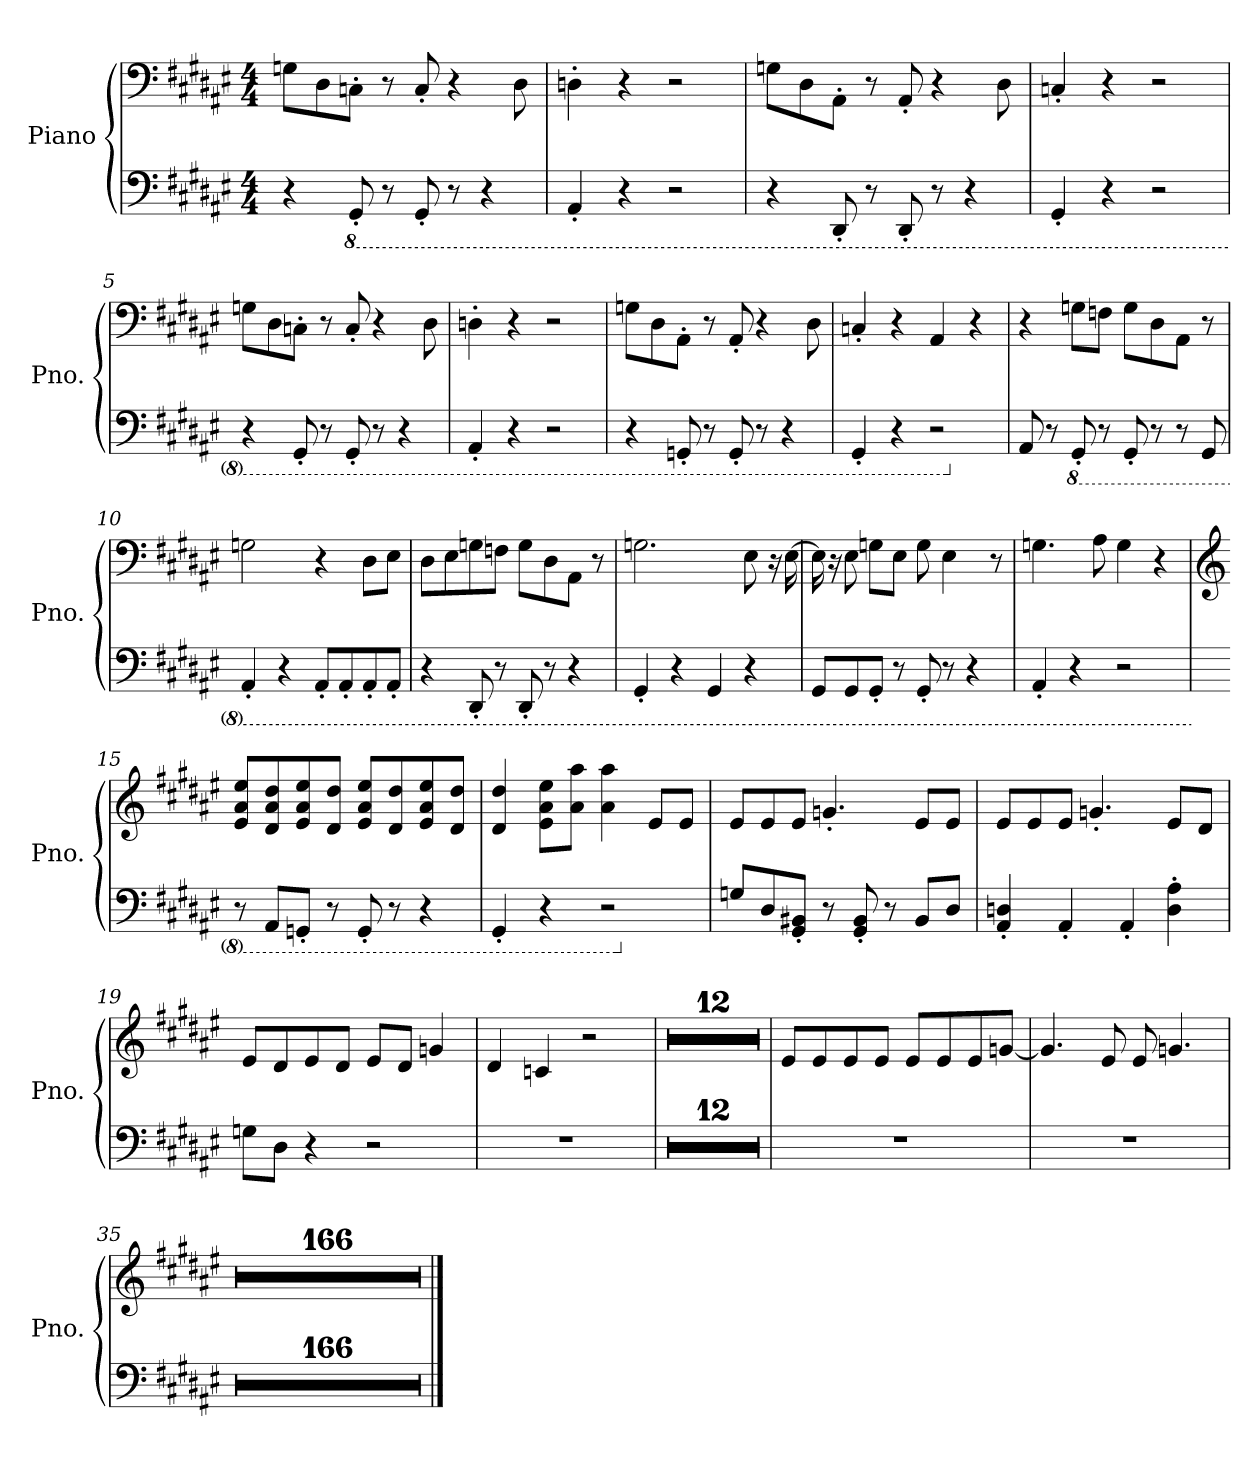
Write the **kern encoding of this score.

**kern	**kern
*part1	*part1
*staff2	*staff1
*I"Piano	*
*I'Pno.	*
*clefF4	*clefF4
*k[f#c#g#d#a#e#]	*k[f#c#g#d#a#e#]
*M4/4	*M4/4
*MM150	*MM150
=1	=1
4r	8Gn\L
.	8D#\
*8ba	*
8GGG#'/	8Cn'\J
8r	8r
8GGG#'/	8C'/
8r	4r
4r	.
.	8D#\
=2	=2
4AAA#'/	4Dn'\
4r	4r
2r	2r
=3	=3
4r	8Gn\L
.	8D#\
8DDD#'/	8AA#'\J
8r	8r
8DDD#'/	8AA#'/
8r	4r
4r	.
.	8D#\
=4	=4
4GGG#'/	4Cn'/
4r	4r
2r	2r
=5	=5
4r	8Gn\L
.	8D#\
8GGG#'/	8Cn'\J
8r	8r
8GGG#'/	8C'/
8r	4r
4r	.
.	8D#\
=6	=6
4AAA#'/	4Dn'\
4r	4r
2r	2r
!!LO:LB:g=z
=7	=7
4r	8Gn\L
.	8D#\
8GGGn'/	8AA#'\J
8r	8r
8GGG'/	8AA#'/
8r	4r
4r	.
.	8D#\
=8	=8
4GGG#'/	4Cn'/
4r	4r
2r	4AA#/
.	4r
=9	=9
*X8ba	*
8AA#/	4r
8r	.
*8ba	*
8GGG#'/	8Gn\L
8r	8Fn\J
8GGG#'/	8G\L
8r	8D#\
8r	8AA#\J
8GGG#/	8r
=10	=10
4AAA#'/	2Gn\
4r	.
8AAA#'/L	4r
8AAA#'/	.
8AAA#'/	8D#\L
8AAA#'/J	8E#\J
=11	=11
4r	8D#\L
.	8E#\
8DDD#'/	8Gn\
8r	8Fn\J
8DDD#'/	8G\L
8r	8D#\
4r	8AA#\J
.	8r
!!LO:LB:g=z
=12	=12
4GGG#'/	2.Gn\
4r	.
4GGG#/	.
4r	8E#\
.	16r
.	[16E#\
=13	=13
8GGG#/L	16E#\]
.	16r
8GGG#/	8E#\
8GGG#'/J	8Gn\L
8r	8E#\J
8GGG#'/	8G\
8r	4E#\
4r	.
.	8r
=14	=14
4AAA#'/	4.Gn\
4r	.
.	8A#\
2r	4G\
.	4r
=15	=15
*	*clefG2
8r	8e#/ 8a#/ 8ee#/L
8AAA#/L	8d#/ 8a#/ 8dd#/
8GGGn'/J	8e#/ 8a#/ 8ee#/
8r	8d#/ 8dd#/J
8GGG'/	8e#/ 8a#/ 8ee#/L
8r	8d#/ 8dd#/
4r	8e#/ 8a#/ 8ee#/
.	8d#/ 8dd#/J
=16	=16
4GGG#'/	4d#/ 4dd#/
4r	8e#\ 8a#\ 8ee#\L
.	8a#\ 8aa#\J
2r	4a#\ 4aa#\
.	8e#/L
.	8e#/J
!!LO:LB:g=z
=17	=17
*X8ba	*
8Gn/L	8e#/L
8D#/	8e#/
8GG#/' 8BB#X/'J	8e#/J
8r	4.gn'/
8GG#/' 8BB#/'	.
8r	.
8BB#/L	8e#/L
8D#/J	8e#/J
=18	=18
4AA#/' 4Dn/'	8e#/L
.	8e#/
4AA#'/	8e#/J
.	4.gn'/
4AA#'/	.
4D\' 4A#\'	8e#/L
.	8d#/J
=19	=19
8Gn\L	8e#/L
8D#\J	8d#/
4r	8e#/
.	8d#/J
2r	8e#/L
.	8d#/J
.	4gn/
=20	=20
1r	4d#/
.	4cn/
.	2r
=21	=21
1r	1r
=22	=22
1r	1r
=23	=23
1r	1r
=24	=24
1r	1r
!!LO:LB:g=z
=25	=25
1r	1r
=26	=26
1r	1r
=27	=27
1r	1r
=28	=28
1r	1r
=29	=29
1r	1r
=30	=30
1r	1r
=31	=31
1r	1r
=32	=32
1r	1r
=33	=33
1r	8e#/L
.	8e#/
.	8e#/
.	8e#/J
.	8e#/L
.	8e#/
.	8e#/
.	[8gn/J
=34	=34
1r	4.g/]
.	8e#/
.	8e#/
.	4.gn/
=35	=35
1r	1r
=36	=36
1r	1r
!!LO:PB:g=z
=37	=37
1r	1r
=38	=38
1r	1r
=39	=39
1r	1r
=40	=40
1r	1r
=41	=41
1r	1r
=42	=42
1r	1r
=43	=43
1r	1r
=44	=44
1r	1r
=45	=45
1r	1r
=46	=46
1r	1r
=47	=47
1r	1r
=48	=48
1r	1r
=49	=49
1r	1r
=50	=50
1r	1r
=51	=51
1r	1r
=52	=52
1r	1r
=53	=53
1r	1r
!!LO:LB:g=z
=54	=54
1r	1r
=55	=55
1r	1r
=56	=56
1r	1r
=57	=57
1r	1r
=58	=58
1r	1r
=59	=59
1r	1r
=60	=60
1r	1r
=61	=61
1r	1r
=62	=62
1r	1r
=63	=63
1r	1r
=64	=64
1r	1r
=65	=65
1r	1r
=66	=66
1r	1r
=67	=67
1r	1r
=68	=68
1r	1r
=69	=69
1r	1r
=70	=70
1r	1r
!!LO:LB:g=z
=71	=71
1r	1r
=72	=72
1r	1r
=73	=73
1r	1r
=74	=74
1r	1r
=75	=75
1r	1r
=76	=76
1r	1r
=77	=77
1r	1r
=78	=78
1r	1r
=79	=79
1r	1r
=80	=80
1r	1r
=81	=81
1r	1r
=82	=82
1r	1r
=83	=83
1r	1r
=84	=84
1r	1r
=85	=85
1r	1r
=86	=86
1r	1r
=87	=87
1r	1r
!!LO:LB:g=z
=88	=88
1r	1r
=89	=89
1r	1r
=90	=90
1r	1r
=91	=91
1r	1r
=92	=92
1r	1r
=93	=93
1r	1r
=94	=94
1r	1r
=95	=95
1r	1r
=96	=96
1r	1r
=97	=97
1r	1r
=98	=98
1r	1r
=99	=99
1r	1r
=100	=100
1r	1r
=101	=101
1r	1r
=102	=102
1r	1r
=103	=103
1r	1r
=104	=104
1r	1r
!!LO:LB:g=z
=105	=105
1r	1r
=106	=106
1r	1r
=107	=107
1r	1r
=108	=108
1r	1r
=109	=109
1r	1r
=110	=110
1r	1r
=111	=111
1r	1r
=112	=112
1r	1r
=113	=113
1r	1r
=114	=114
1r	1r
=115	=115
1r	1r
=116	=116
1r	1r
=117	=117
1r	1r
=118	=118
1r	1r
=119	=119
1r	1r
=120	=120
1r	1r
=121	=121
1r	1r
!!LO:PB:g=z
=122	=122
1r	1r
=123	=123
1r	1r
=124	=124
1r	1r
=125	=125
1r	1r
=126	=126
1r	1r
=127	=127
1r	1r
=128	=128
1r	1r
=129	=129
1r	1r
=130	=130
1r	1r
=131	=131
1r	1r
=132	=132
1r	1r
=133	=133
1r	1r
=134	=134
1r	1r
=135	=135
1r	1r
=136	=136
1r	1r
=137	=137
1r	1r
=138	=138
1r	1r
!!LO:LB:g=z
=139	=139
1r	1r
=140	=140
1r	1r
=141	=141
1r	1r
=142	=142
1r	1r
=143	=143
1r	1r
=144	=144
1r	1r
=145	=145
1r	1r
=146	=146
1r	1r
=147	=147
1r	1r
=148	=148
1r	1r
=149	=149
1r	1r
=150	=150
1r	1r
=151	=151
1r	1r
=152	=152
1r	1r
=153	=153
1r	1r
=154	=154
1r	1r
=155	=155
1r	1r
!!LO:LB:g=z
=156	=156
1r	1r
=157	=157
1r	1r
=158	=158
1r	1r
=159	=159
1r	1r
=160	=160
1r	1r
=161	=161
1r	1r
=162	=162
1r	1r
=163	=163
1r	1r
=164	=164
1r	1r
=165	=165
1r	1r
=166	=166
1r	1r
=167	=167
1r	1r
=168	=168
1r	1r
=169	=169
1r	1r
=170	=170
1r	1r
=171	=171
1r	1r
=172	=172
1r	1r
!!LO:LB:g=z
=173	=173
1r	1r
=174	=174
1r	1r
=175	=175
1r	1r
=176	=176
1r	1r
=177	=177
1r	1r
=178	=178
1r	1r
=179	=179
1r	1r
=180	=180
1r	1r
=181	=181
1r	1r
=182	=182
1r	1r
=183	=183
1r	1r
=184	=184
1r	1r
=185	=185
1r	1r
=186	=186
1r	1r
=187	=187
1r	1r
=188	=188
1r	1r
=189	=189
1r	1r
!!LO:LB:g=z
=190	=190
1r	1r
=191	=191
1r	1r
=192	=192
1r	1r
=193	=193
1r	1r
=194	=194
1r	1r
=195	=195
1r	1r
=196	=196
1r	1r
=197	=197
1r	1r
=198	=198
1r	1r
=199	=199
1r	1r
=200	=200
1r	1r
==	==
*-	*-
